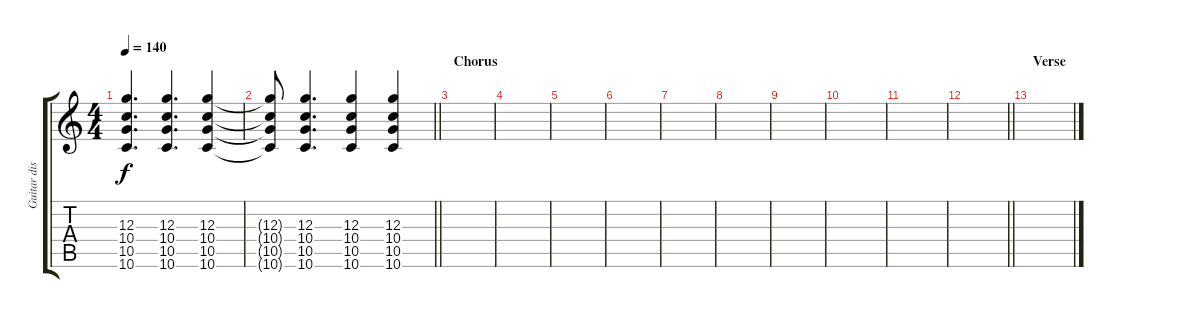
\track ("Guitar disto" "Guitar dis") {instrument overdrivenguitar}
\staff {score tabs}
\tuning (E4 B3 G3 D3 A2 D2) {hide}
\ts (4 4)
\tempo 140
\clef g2
\ks c
(12.3 10.4 10.5 10.6).4{d dy f} (12.3 10.4 10.5 10.6).4{d} (12.3 10.4 10.5 10.6).4 |
\barLineRight lightlight
(12.3{t} 10.4{t} 10.5{t} 10.6{t}).8 (12.3 10.4 10.5 10.6).4{d} (12.3 10.4 10.5 10.6).4 (12.3 10.4 10.5 10.6).4 |
\section ("" "Chorus")
|
|
|
|
|
|
|
|
|
\barLineRight lightlight
|
\section ("" "Verse")
